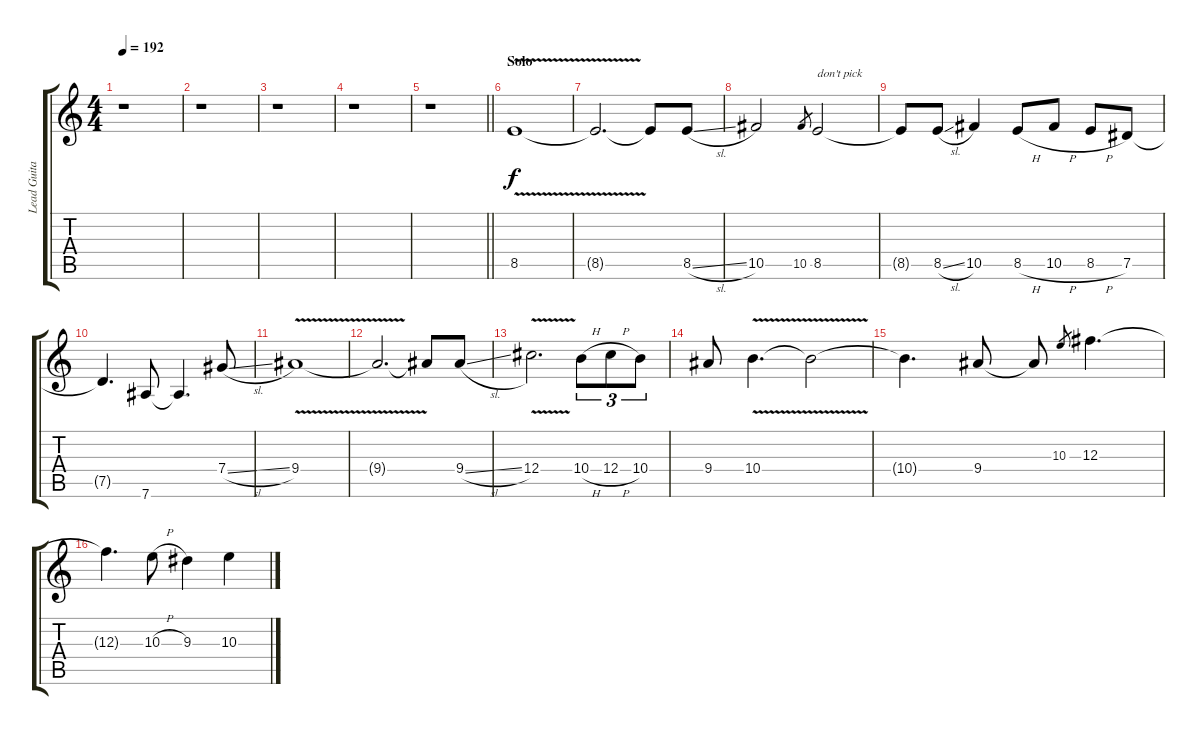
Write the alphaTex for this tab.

\track ("Lead Guitar (Slash)" "Lead Guita") {instrument overdrivenguitar}
\staff {score tabs}
\tuning (Eb4 Bb3 Gb3 Db3 Ab2 Eb2) {hide}
\ts (4 4)
\tempo 192
\clef g2
\ks c
r.1{dy f} |
r.1 |
r.1 |
r.1 |
\barLineRight lightlight
r.1 |
\section ("" "Solo")
8.5{v}.1 |
8.5{t}.2{d} 8.5{t}.8 8.5{sl}.8 |
10.5.2 10.5.8{gr} 8.5.2{txt "don't pick"} |
8.5{t}.8 8.5{sl}.8 10.5.4 8.5{h}.8 10.5{h}.8 8.5{h}.8 7.5.8 |
7.5{t}.4{d} 7.6.8 7.6{t}.4{d} 7.4{sl}.8 |
9.4{v}.1 |
9.4{t}.2{d} 9.4{t}.8 9.4{sl}.8 |
12.4{v}.2{d} 10.4{h}.8{tu (3 2)} 12.4{h}.8{tu (3 2)} 10.4.8{tu (3 2)} |
9.4.8 10.4{v}.4{d} 10.4{t}.2 |
10.4{t}.4{d} 9.4.8 9.4{t}.8 10.3.8{gr} 12.3.4{d} |
12.3{t}.4{d} 10.3{h}.8 9.3.4 10.3.4
